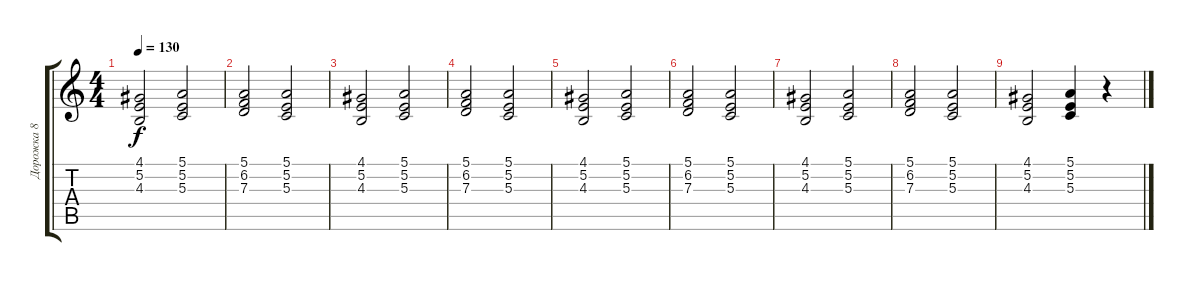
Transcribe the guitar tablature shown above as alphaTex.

\track ("Дорожка 8" "Дорожка 8") {instrument tremolostrings}
\staff {score tabs}
\tuning (E4 B3 G3 D3 A2 E2) {hide}
\ts (4 4)
\tempo 130
\clef g2
\ks c
(4.1 5.2 4.3).2{dy f} (5.1 5.2 5.3).2 |
(5.1 6.2 7.3).2 (5.1 5.2 5.3).2 |
(4.1 5.2 4.3).2 (5.1 5.2 5.3).2 |
(5.1 6.2 7.3).2 (5.1 5.2 5.3).2 |
(4.1 5.2 4.3).2 (5.1 5.2 5.3).2 |
(5.1 6.2 7.3).2 (5.1 5.2 5.3).2 |
(4.1 5.2 4.3).2 (5.1 5.2 5.3).2 |
(5.1 6.2 7.3).2 (5.1 5.2 5.3).2 |
(4.1 5.2 4.3).2 (5.1 5.2 5.3).4 r.4
